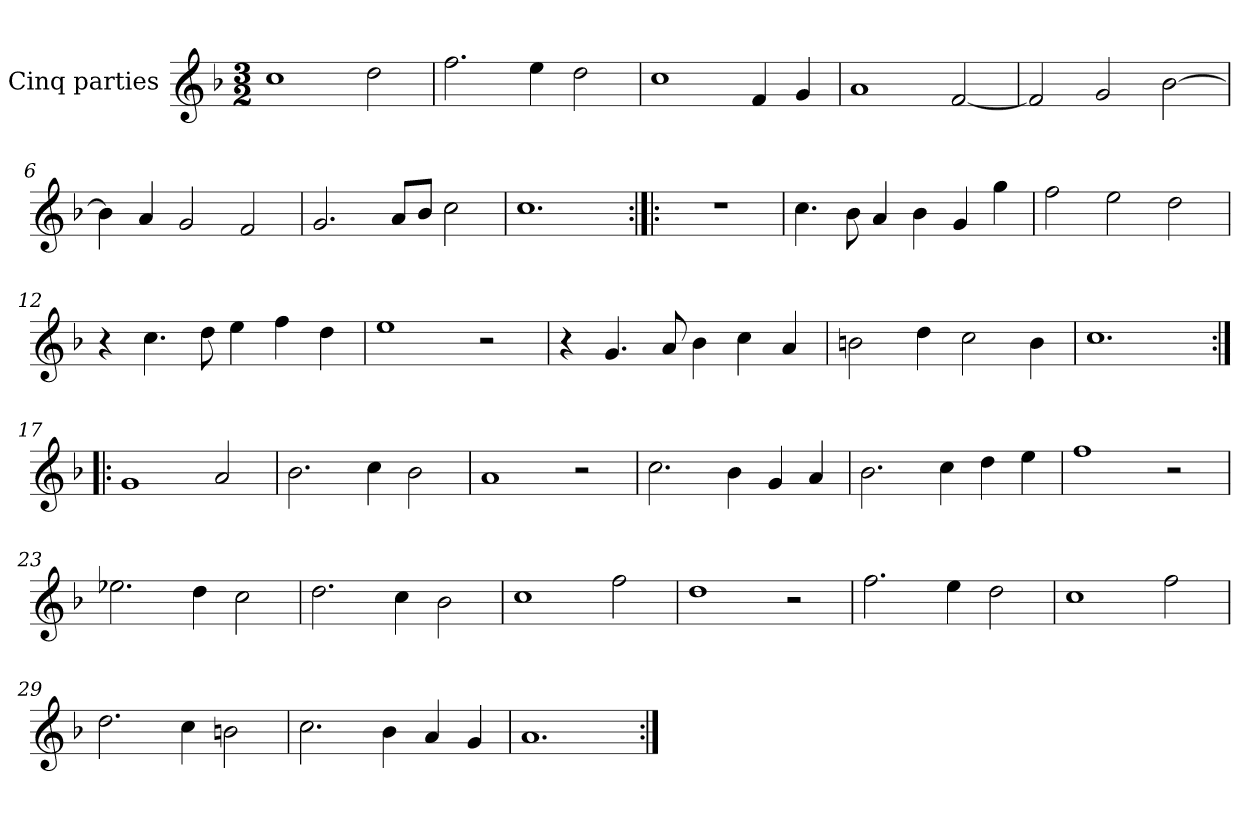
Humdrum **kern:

**kern
*part1
*staff1
*I"Cinq parties
*clefG2
*k[b-]
*M3/2
*MM180
=1
1cc
2dd\
=2
2.ff\
4ee\
2dd\
=3
1cc
4f/
4g/
=4
1a
[2f/
=5
2f/]
2g/
[2b-\
=6
4b-\]
4a/
2g/
2f/
=7
2.g/
8a/L
8b-/J
2cc\
=8
1.cc
=9:|!|:
1.r
=10
4.cc\
8b-\
4a/
4b-\
4g/
4gg\
=11
2ff\
2ee\
2dd\
=12
4r
4.cc\
8dd\
4ee\
4ff\
4dd\
=13
1ee
2r
=14
4r
4.g/
8a/
4b-\
4cc\
4a/
=15
2bn\
4dd\
2cc\
4b\
=16
1.cc
=17:|!|:
1g
2a/
=18
2.b-\
4cc\
2b-\
=19
1a
2r
=20
2.cc\
4b-\
4g/
4a/
=21
2.b-\
4cc\
4dd\
4ee\
=22
1ff
2r
=23
2.ee-X\
4dd\
2cc\
=24
2.dd\
4cc\
2b-\
=25
1cc
2ff\
=26
1dd
2r
=27
2.ff\
4ee\
2dd\
=28
1cc
2ff\
=29
2.dd\
4cc\
2bn\
=30
2.cc\
4b-\
4a/
4g/
=31
1.a
=:|!
*-
